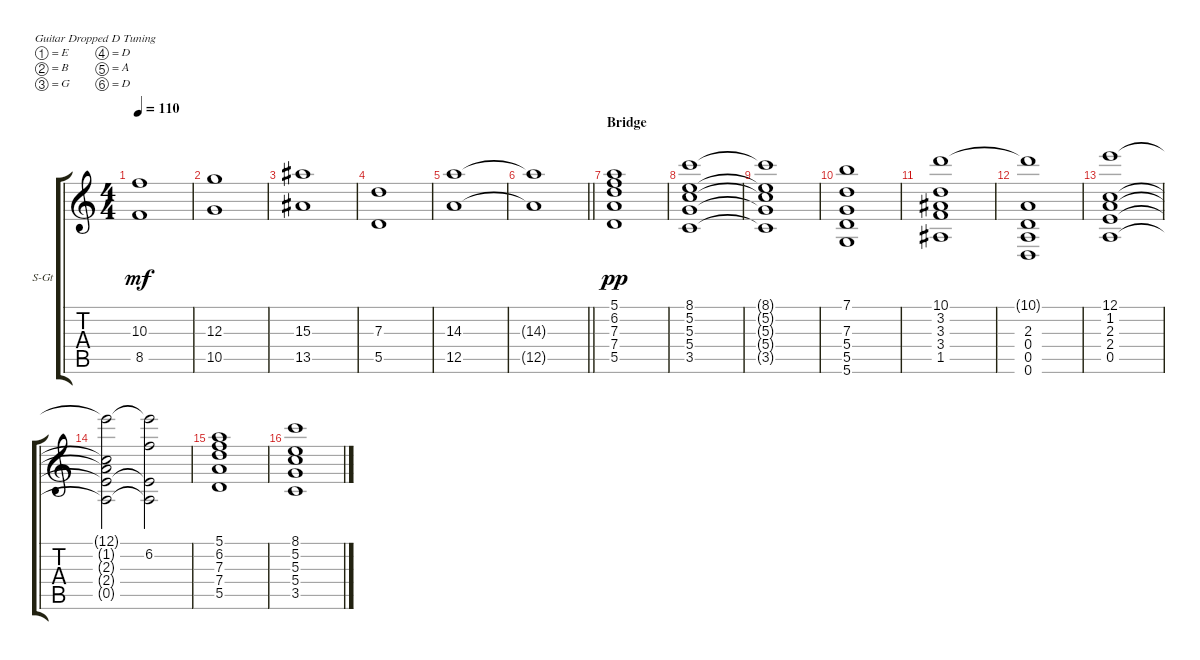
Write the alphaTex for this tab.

\bracketExtendMode groupsimilarinstruments
\firstSystemTrackNameOrientation horizontal
\otherSystemsTrackNameOrientation horizontal
\track ("Keyboard 1" "S-Gt") {instrument fx1rain}
\staff {score tabs}
\tuning (E4 B3 G3 D3 A2 D2)
\displaytranspose 12
\ts (4 4)
\tempo 110
\clef g2
\ks c
(10.3{t} 8.5{t}).1{dy mf} |
(12.3 10.5).1 |
(15.3 13.5).1 |
(7.3 5.5).1 |
(14.3 12.5).1 |
\barLineRight lightlight
(14.3{t} 12.5{t}).1 |
\section ("" "Bridge")
(5.1 6.2 7.3 7.4 5.5).1{dy pp} |
(8.1 5.2 5.3 5.4 3.5).1 |
(8.1{t} 5.2{t} 5.3{t} 5.4{t} 3.5{t}).1 |
(7.1 7.3 5.4 5.5 5.6).1 |
(10.1 3.2 3.3 3.4 1.5).1 |
(10.1{t} 2.3 0.4 0.5 0.6).1 |
(12.1 1.2 2.3 2.4 0.5).1 |
(12.1{t} 1.2{t} 2.3{t} 2.4{t} 0.5{t}).2 (12.1{t} 6.2 2.4{t} 0.5{t}).2 |
(5.1 6.2 7.3 7.4 5.5).1 |
(8.1 5.2 5.3 5.4 3.5).1
